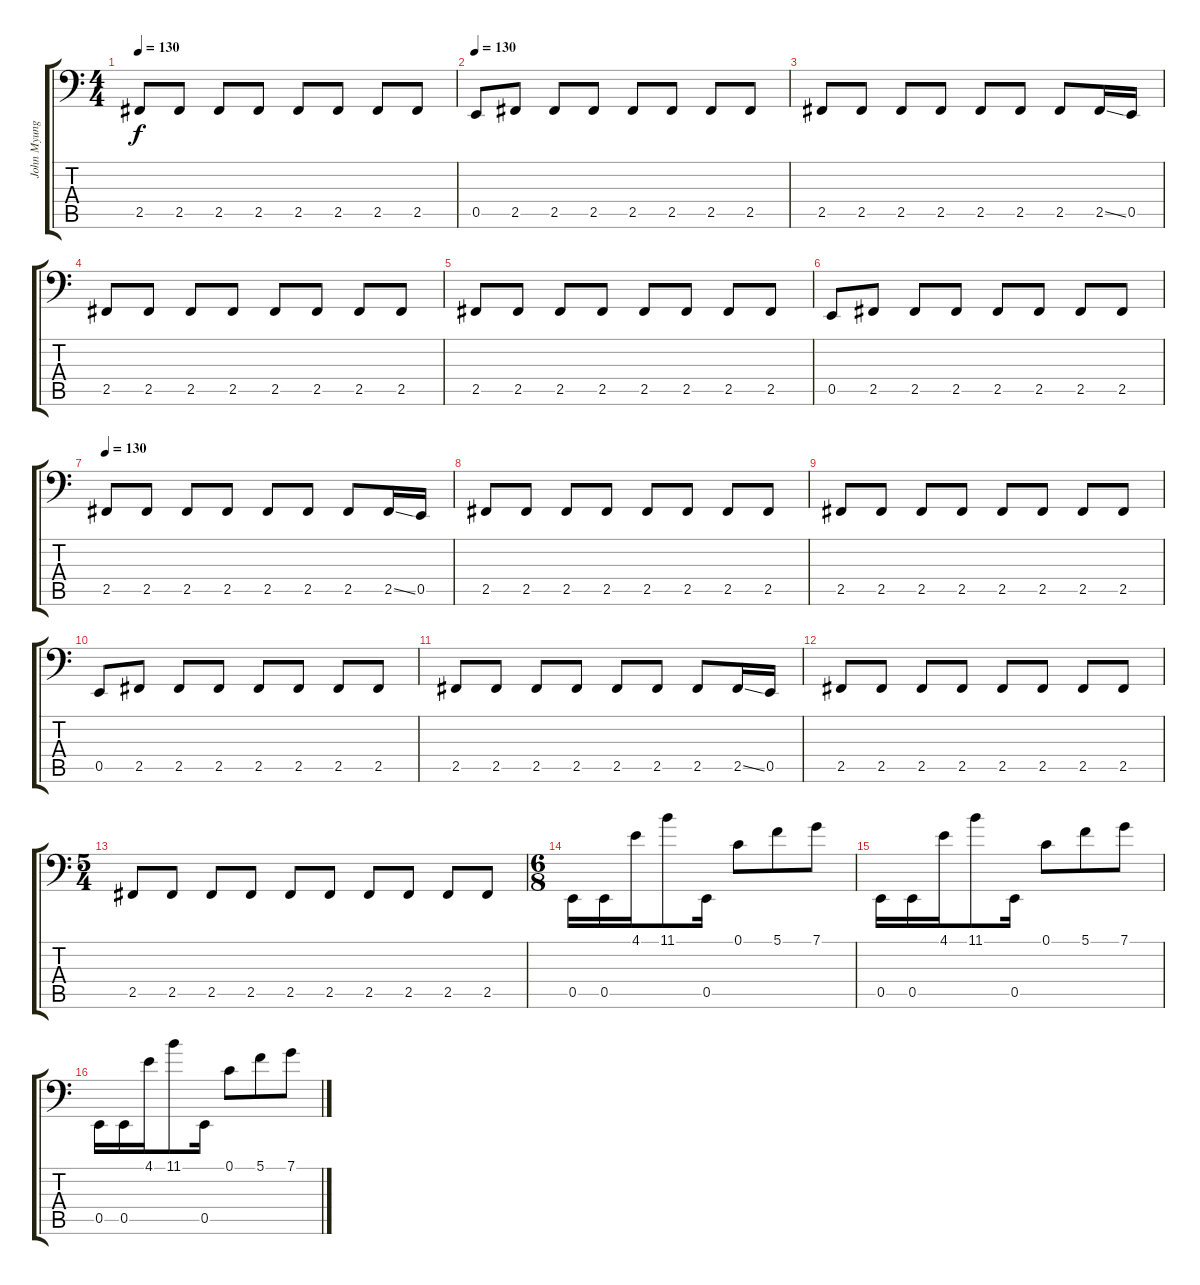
\track ("John Myung Bass" "John Myung") {instrument electricbasspick}
\staff {score tabs}
\tuning (C3 G2 D2 A1 E1 B0) {hide}
\ts (4 4)
\tempo 130
\clef f4
\ks c
2.5.8{dy f} 2.5.8 2.5.8 2.5.8 2.5.8 2.5.8 2.5.8 2.5.8 |
\tempo 130
0.5.8 2.5.8 2.5.8 2.5.8 2.5.8 2.5.8 2.5.8 2.5.8 |
2.5.8 2.5.8 2.5.8 2.5.8 2.5.8 2.5.8 2.5.8 2.5{ss}.16 0.5.16 |
2.5.8 2.5.8 2.5.8 2.5.8 2.5.8 2.5.8 2.5.8 2.5.8 |
2.5.8 2.5.8 2.5.8 2.5.8 2.5.8 2.5.8 2.5.8 2.5.8 |
0.5.8 2.5.8 2.5.8 2.5.8 2.5.8 2.5.8 2.5.8 2.5.8 |
\tempo 130
2.5.8 2.5.8 2.5.8 2.5.8 2.5.8 2.5.8 2.5.8 2.5{ss}.16 0.5.16 |
2.5.8 2.5.8 2.5.8 2.5.8 2.5.8 2.5.8 2.5.8 2.5.8 |
2.5.8 2.5.8 2.5.8 2.5.8 2.5.8 2.5.8 2.5.8 2.5.8 |
0.5.8 2.5.8 2.5.8 2.5.8 2.5.8 2.5.8 2.5.8 2.5.8 |
2.5.8 2.5.8 2.5.8 2.5.8 2.5.8 2.5.8 2.5.8 2.5{ss}.16 0.5.16 |
2.5.8 2.5.8 2.5.8 2.5.8 2.5.8 2.5.8 2.5.8 2.5.8 |
\ts (5 4)
2.5.8 2.5.8 2.5.8 2.5.8 2.5.8 2.5.8 2.5.8 2.5.8 2.5.8 2.5.8 |
\ts (6 8)
0.5.16 0.5.16 4.1.16 11.1.8 0.5.16 0.1.8 5.1.8 7.1.8 |
0.5.16 0.5.16 4.1.16 11.1.8 0.5.16 0.1.8 5.1.8 7.1.8 |
0.5.16 0.5.16 4.1.16 11.1.8 0.5.16 0.1.8 5.1.8 7.1.8
